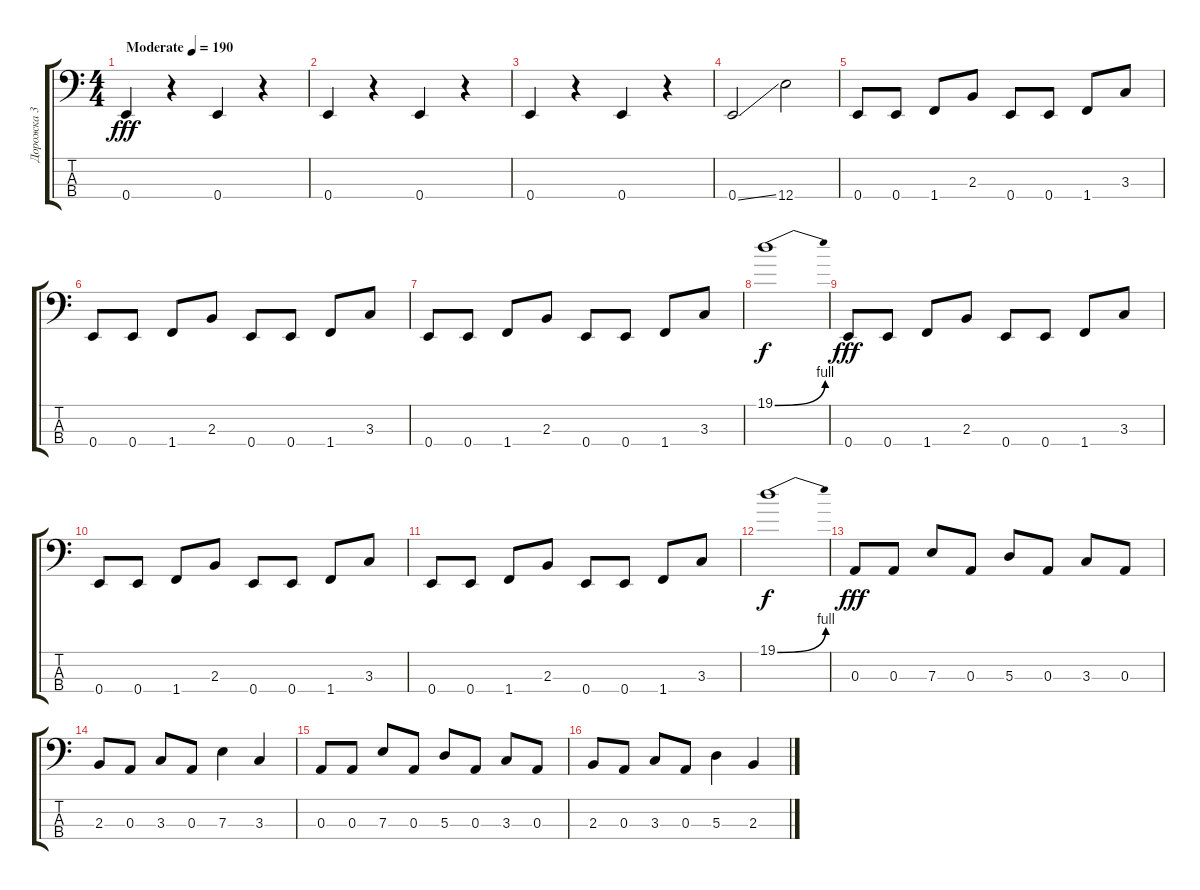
\track ("Дорожка 3" "Дорожка 3") {instrument electricbassfinger}
\staff {score tabs}
\tuning (G2 D2 A1 E1) {hide}
\ts (4 4)
\tempo (190 "Moderate")
\clef f4
\ks c
0.4.4{dy fff instrument electricbassfinger} r.4 0.4.4 r.4 |
0.4.4 r.4 0.4.4 r.4 |
0.4.4 r.4 0.4.4 r.4 |
0.4{ss}.2 12.4.2 |
0.4.8 0.4.8 1.4.8 2.3.8 0.4.8 0.4.8 1.4.8 3.3.8 |
0.4.8 0.4.8 1.4.8 2.3.8 0.4.8 0.4.8 1.4.8 3.3.8 |
0.4.8 0.4.8 1.4.8 2.3.8 0.4.8 0.4.8 1.4.8 3.3.8 |
19.1{be (bend 0 0 60 4)}.1{dy f} |
0.4.8{dy fff} 0.4.8 1.4.8 2.3.8 0.4.8 0.4.8 1.4.8 3.3.8 |
0.4.8 0.4.8 1.4.8 2.3.8 0.4.8 0.4.8 1.4.8 3.3.8 |
0.4.8 0.4.8 1.4.8 2.3.8 0.4.8 0.4.8 1.4.8 3.3.8 |
19.1{be (bend 0 0 60 4)}.1{dy f} |
0.3.8{dy fff} 0.3.8 7.3.8 0.3.8 5.3.8 0.3.8 3.3.8 0.3.8 |
2.3.8 0.3.8 3.3.8 0.3.8 7.3.4 3.3.4 |
0.3.8 0.3.8 7.3.8 0.3.8 5.3.8 0.3.8 3.3.8 0.3.8 |
2.3.8 0.3.8 3.3.8 0.3.8 5.3.4 2.3.4
